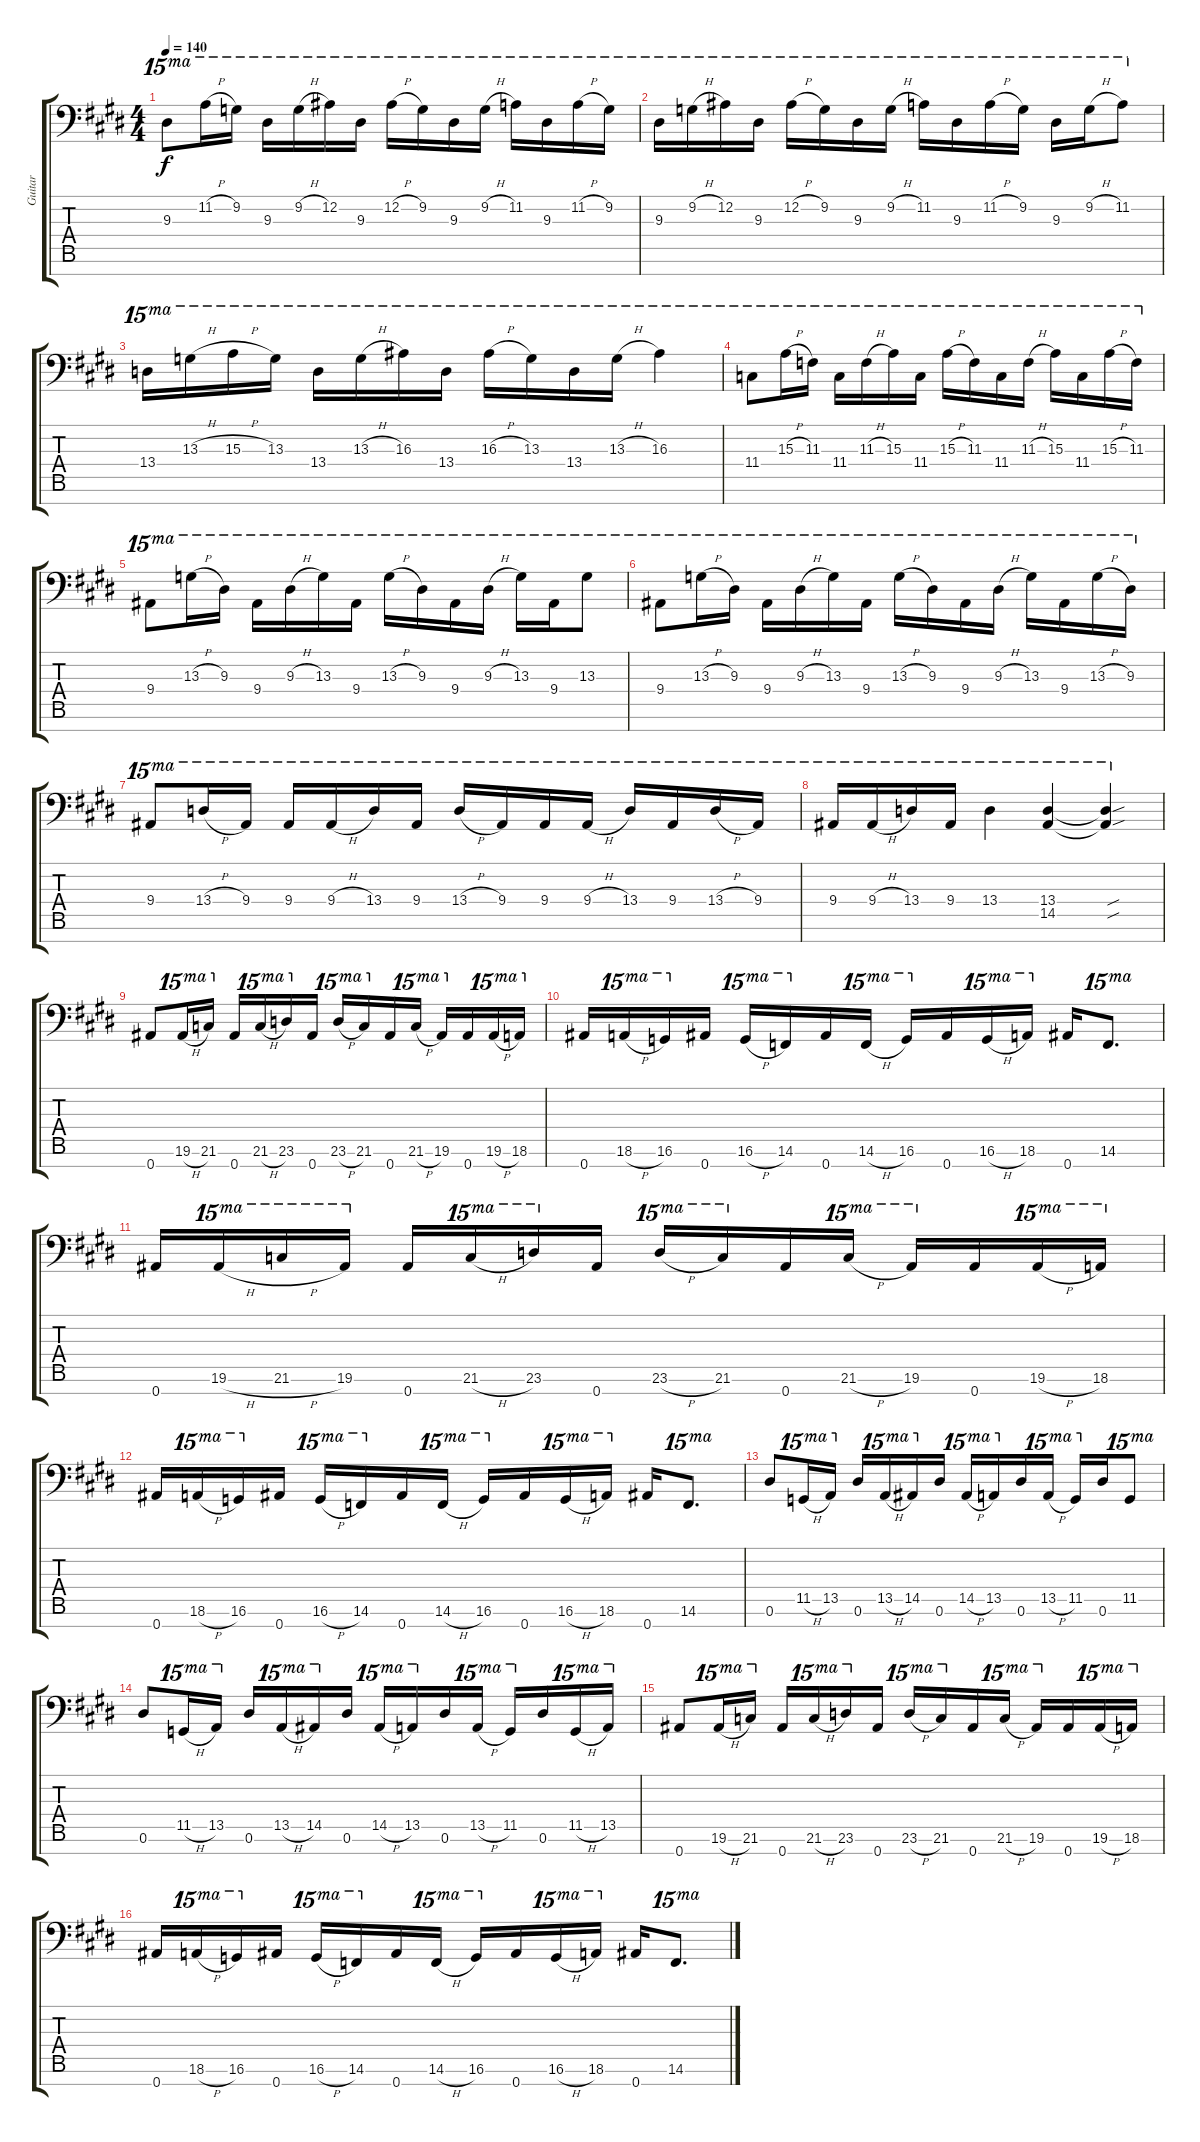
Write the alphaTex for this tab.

\track ("Guitar" "Guitar") {instrument electricguitarjazz}
\staff {score tabs}
\tuning (Eb4 Bb3 Gb3 Db3 Ab2 Eb2 Bb1) {hide}
\ts (4 4)
\tempo 140
\clef f4
\ks e
9.3.8{ot 15ma dy f} 11.2{h}.16{ot 15ma} 9.2.16{ot 15ma} 9.3.16{ot 15ma} 9.2{h}.16{ot 15ma} 12.2.16{ot 15ma} 9.3.16{ot 15ma} 12.2{h}.16{ot 15ma} 9.2.16{ot 15ma} 9.3.16{ot 15ma} 9.2{h}.16{ot 15ma} 11.2.16{ot 15ma} 9.3.16{ot 15ma} 11.2{h}.16{ot 15ma} 9.2.16{ot 15ma} |
9.3.16{ot 15ma} 9.2{h}.16{ot 15ma} 12.2.16{ot 15ma} 9.3.16{ot 15ma} 12.2{h}.16{ot 15ma} 9.2.16{ot 15ma} 9.3.16{ot 15ma} 9.2{h}.16{ot 15ma} 11.2.16{ot 15ma} 9.3.16{ot 15ma} 11.2{h}.16{ot 15ma} 9.2.16{ot 15ma} 9.3.16{ot 15ma} 9.2{h}.16{ot 15ma} 11.2.8{ot 15ma} |
13.4.16{ot 15ma} 13.3{h}.16{ot 15ma} 15.3{h}.16{ot 15ma} 13.3.16{ot 15ma} 13.4.16{ot 15ma} 13.3{h}.16{ot 15ma} 16.3.16{ot 15ma} 13.4.16{ot 15ma} 16.3{h}.16{ot 15ma} 13.3.16{ot 15ma} 13.4.16{ot 15ma} 13.3{h}.16{ot 15ma} 16.3.4{ot 15ma} |
11.4.8{ot 15ma} 15.3{h}.16{ot 15ma} 11.3.16{ot 15ma} 11.4.16{ot 15ma} 11.3{h}.16{ot 15ma} 15.3.16{ot 15ma} 11.4.16{ot 15ma} 15.3{h}.16{ot 15ma} 11.3.16{ot 15ma} 11.4.16{ot 15ma} 11.3{h}.16{ot 15ma} 15.3.16{ot 15ma} 11.4.16{ot 15ma} 15.3{h}.16{ot 15ma} 11.3.16{ot 15ma} |
9.4.8{ot 15ma} 13.3{h}.16{ot 15ma} 9.3.16{ot 15ma} 9.4.16{ot 15ma} 9.3{h}.16{ot 15ma} 13.3.16{ot 15ma} 9.4.16{ot 15ma} 13.3{h}.16{ot 15ma} 9.3.16{ot 15ma} 9.4.16{ot 15ma} 9.3{h}.16{ot 15ma} 13.3.16{ot 15ma} 9.4.16{ot 15ma} 13.3.8{ot 15ma} |
9.4.8{ot 15ma} 13.3{h}.16{ot 15ma} 9.3.16{ot 15ma} 9.4.16{ot 15ma} 9.3{h}.16{ot 15ma} 13.3.16{ot 15ma} 9.4.16{ot 15ma} 13.3{h}.16{ot 15ma} 9.3.16{ot 15ma} 9.4.16{ot 15ma} 9.3{h}.16{ot 15ma} 13.3.16{ot 15ma} 9.4.16{ot 15ma} 13.3{h}.16{ot 15ma} 9.3.16{ot 15ma} |
9.4.8{ot 15ma} 13.4{h}.16{ot 15ma} 9.4.16{ot 15ma} 9.4.16{ot 15ma} 9.4{h}.16{ot 15ma} 13.4.16{ot 15ma} 9.4.16{ot 15ma} 13.4{h}.16{ot 15ma} 9.4.16{ot 15ma} 9.4.16{ot 15ma} 9.4{h}.16{ot 15ma} 13.4.16{ot 15ma} 9.4.16{ot 15ma} 13.4{h}.16{ot 15ma} 9.4.16{ot 15ma} |
9.4.16{ot 15ma} 9.4{h}.16{ot 15ma} 13.4.16{ot 15ma} 9.4.16{ot 15ma} 13.4.4{ot 15ma} (13.4 14.5).4{ot 15ma} (13.4{sou t} 14.5{sou t}).4{ot 15ma} |
0.7.8 19.6{h}.16{ot 15ma} 21.6.16{ot 15ma} 0.7.16 21.6{h}.16{ot 15ma} 23.6.16{ot 15ma} 0.7.16 23.6{h}.16{ot 15ma} 21.6.16{ot 15ma} 0.7.16 21.6{h}.16{ot 15ma} 19.6.16{ot 15ma} 0.7.16 19.6{h}.16{ot 15ma} 18.6.16{ot 15ma} |
0.7.16 18.6{h}.16{ot 15ma} 16.6.16{ot 15ma} 0.7.16 16.6{h}.16{ot 15ma} 14.6.16{ot 15ma} 0.7.16 14.6{h}.16{ot 15ma} 16.6.16{ot 15ma} 0.7.16 16.6{h}.16{ot 15ma} 18.6.16{ot 15ma} 0.7.16 14.6.8{d ot 15ma} |
0.7.16 19.6{h}.16{ot 15ma} 21.6{h}.16{ot 15ma} 19.6.16{ot 15ma} 0.7.16 21.6{h}.16{ot 15ma} 23.6.16{ot 15ma} 0.7.16 23.6{h}.16{ot 15ma} 21.6.16{ot 15ma} 0.7.16 21.6{h}.16{ot 15ma} 19.6.16{ot 15ma} 0.7.16 19.6{h}.16{ot 15ma} 18.6.16{ot 15ma} |
0.7.16 18.6{h}.16{ot 15ma} 16.6.16{ot 15ma} 0.7.16 16.6{h}.16{ot 15ma} 14.6.16{ot 15ma} 0.7.16 14.6{h}.16{ot 15ma} 16.6.16{ot 15ma} 0.7.16 16.6{h}.16{ot 15ma} 18.6.16{ot 15ma} 0.7.16 14.6.8{d ot 15ma} |
0.6.8 11.5{h}.16{ot 15ma} 13.5.16{ot 15ma} 0.6.16 13.5{h}.16{ot 15ma} 14.5.16{ot 15ma} 0.6.16 14.5{h}.16{ot 15ma} 13.5.16{ot 15ma} 0.6.16 13.5{h}.16{ot 15ma} 11.5.16{ot 15ma} 0.6.16 11.5.8{ot 15ma} |
0.6.8 11.5{h}.16{ot 15ma} 13.5.16{ot 15ma} 0.6.16 13.5{h}.16{ot 15ma} 14.5.16{ot 15ma} 0.6.16 14.5{h}.16{ot 15ma} 13.5.16{ot 15ma} 0.6.16 13.5{h}.16{ot 15ma} 11.5.16{ot 15ma} 0.6.16 11.5{h}.16{ot 15ma} 13.5.16{ot 15ma} |
0.7.8 19.6{h}.16{ot 15ma} 21.6.16{ot 15ma} 0.7.16 21.6{h}.16{ot 15ma} 23.6.16{ot 15ma} 0.7.16 23.6{h}.16{ot 15ma} 21.6.16{ot 15ma} 0.7.16 21.6{h}.16{ot 15ma} 19.6.16{ot 15ma} 0.7.16 19.6{h}.16{ot 15ma} 18.6.16{ot 15ma} |
0.7.16 18.6{h}.16{ot 15ma} 16.6.16{ot 15ma} 0.7.16 16.6{h}.16{ot 15ma} 14.6.16{ot 15ma} 0.7.16 14.6{h}.16{ot 15ma} 16.6.16{ot 15ma} 0.7.16 16.6{h}.16{ot 15ma} 18.6.16{ot 15ma} 0.7.16 14.6.8{d ot 15ma}
